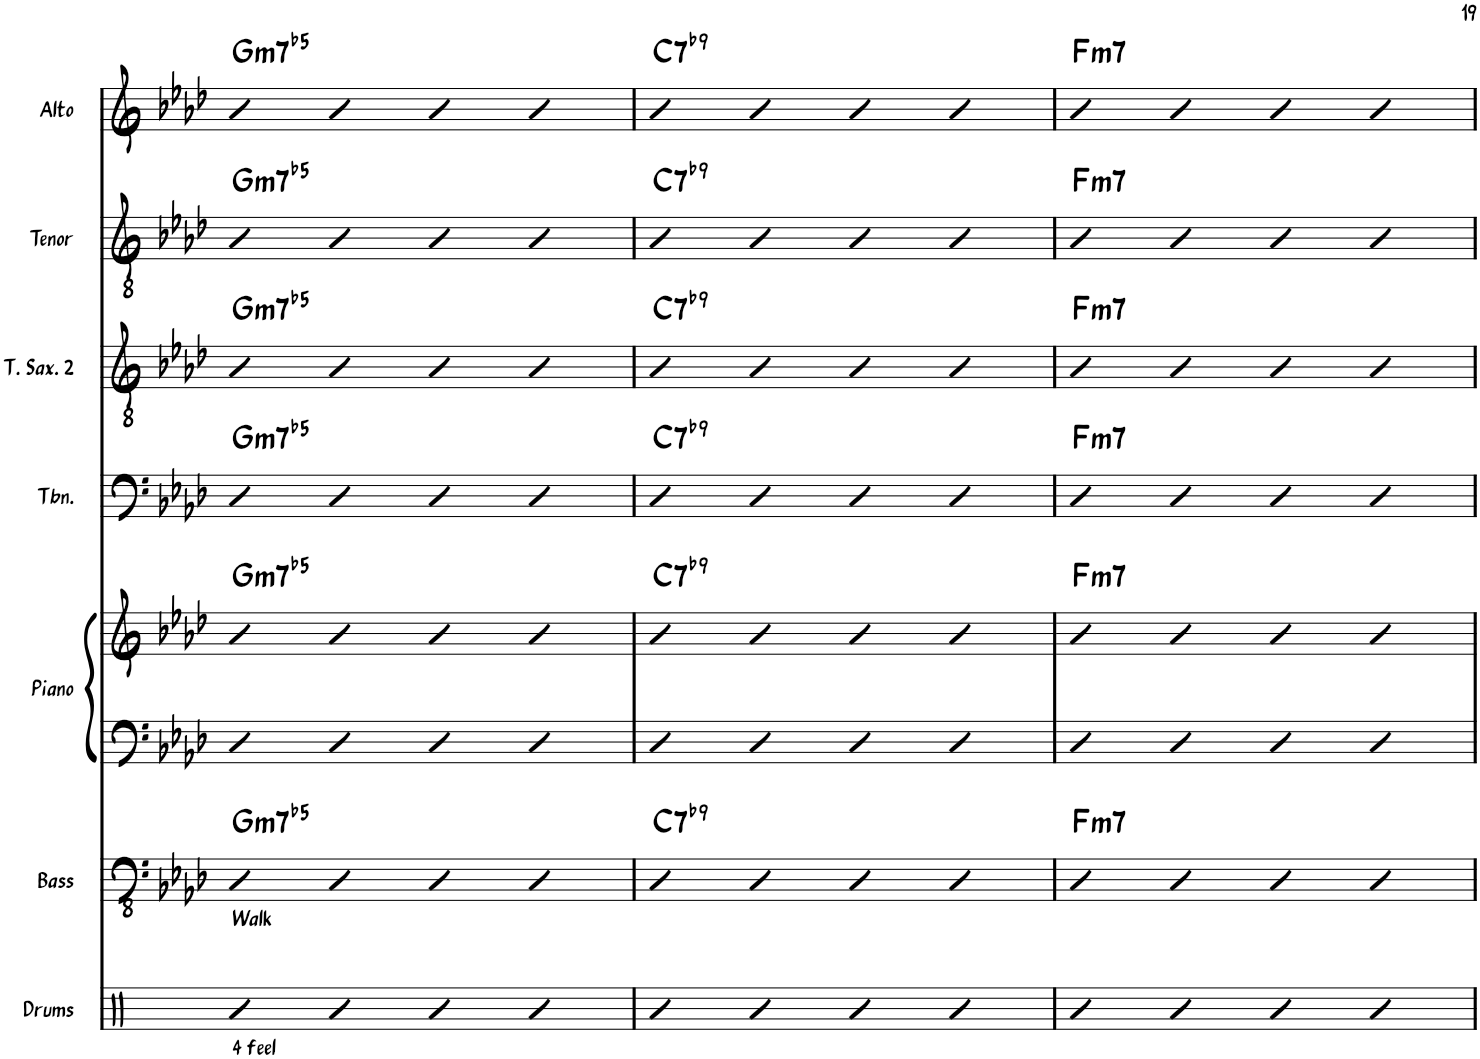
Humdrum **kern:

**kern	**kern	**harte	**kern	**kern	**harte	**kern	**harte	**kern	**harte	**kern	**harte	**kern	**harte
*part7	*part6	*part6	*part5	*part5	*part5	*part4	*part4	*part3	*part3	*part2	*part2	*part1	*part1
*staff8	*staff7	*	*staff6	*staff5	*	*staff4	*	*staff3	*	*staff2	*	*staff1	*
*I"Drums	*I"Bass	*	*I"Piano	*	*	*I"Trombone	*	*I"Tenor Saxophone 2	*	*I"Tenor Sax	*	*I"Alto Sax	*
*I'Drums	*I'Bass	*	*I'Piano	*	*	*I'Tbn.	*	*I'T. Sax. 2	*	*I'Tenor	*	*I'Alto	*
!!LO:PB:g=z
*clefX	*clefFv4	*	*clefF4	*clefG2	*	*clefF4	*	*clefGv2	*	*clefGv2	*	*clefG2	*
*	*	*	*	*	*	*	*	*Trd8c14	*	*Trd8c14	*	*Trd5c9	*
*k[]	*k[b-e-a-d-]	*	*k[b-e-a-d-]	*k[b-e-a-d-]	*	*k[b-e-a-d-]	*	*k[b-e-a-d-]	*	*k[b-e-a-d-]	*	*k[b-e-a-d-]	*
*M4/4	*M4/4	*	*M4/4	*M4/4	*	*M4/4	*	*M4/4	*	*M4/4	*	*M4/4	*
=70	=70	=70	=70	=70	=70	=70	=70	=70	=70	=70	=70	=70	=70
!	!LO:TX:b:t=Walk	!	!	!	!	!	!	!	!	!	!	!	!
!LO:TX:b:t=4 feel	!	!LO:H:kt=m7b5	!	!	!LO:H:kt=m7b5	!	!LO:H:kt=m7b5	!	!LO:H:kt=m7b5	!	!LO:H:kt=m7b5	!	!LO:H:kt=m7b5
4R	4DD-	G:hdim7	4D-	4b-	G:hdim7	4D-	G:hdim7	4B-	G:hdim7	4B-	G:hdim7	4b-	G:hdim7
4R	4DD-	.	4D-	4b-	.	4D-	.	4B-	.	4B-	.	4b-	.
4R	4DD-	.	4D-	4b-	.	4D-	.	4B-	.	4B-	.	4b-	.
4R	4DD-	.	4D-	4b-	.	4D-	.	4B-	.	4B-	.	4b-	.
=71	=71	=71	=71	=71	=71	=71	=71	=71	=71	=71	=71	=71	=71
!	!	!LO:H:kt=7	!	!	!LO:H:kt=7	!	!LO:H:kt=7	!	!LO:H:kt=7	!	!LO:H:kt=7	!	!LO:H:kt=7
4R	4DD-	C:7(b9)	4D-	4b-	C:7(b9)	4D-	C:7(b9)	4B-	C:7(b9)	4B-	C:7(b9)	4b-	C:7(b9)
4R	4DD-	.	4D-	4b-	.	4D-	.	4B-	.	4B-	.	4b-	.
4R	4DD-	.	4D-	4b-	.	4D-	.	4B-	.	4B-	.	4b-	.
4R	4DD-	.	4D-	4b-	.	4D-	.	4B-	.	4B-	.	4b-	.
=72	=72	=72	=72	=72	=72	=72	=72	=72	=72	=72	=72	=72	=72
!	!	!LO:H:kt=m7	!	!	!LO:H:kt=m7	!	!LO:H:kt=m7	!	!LO:H:kt=m7	!	!LO:H:kt=m7	!	!LO:H:kt=m7
4R	4DD-	F:min7	4D-	4b-	F:min7	4D-	F:min7	4B-	F:min7	4B-	F:min7	4b-	F:min7
4R	4DD-	.	4D-	4b-	.	4D-	.	4B-	.	4B-	.	4b-	.
4R	4DD-	.	4D-	4b-	.	4D-	.	4B-	.	4B-	.	4b-	.
4R	4DD-	.	4D-	4b-	.	4D-	.	4B-	.	4B-	.	4b-	.
=	=	=	=	=	=	=	=	=	=	=	=	=	=
*-	*-	*-	*-	*-	*-	*-	*-	*-	*-	*-	*-	*-	*-
